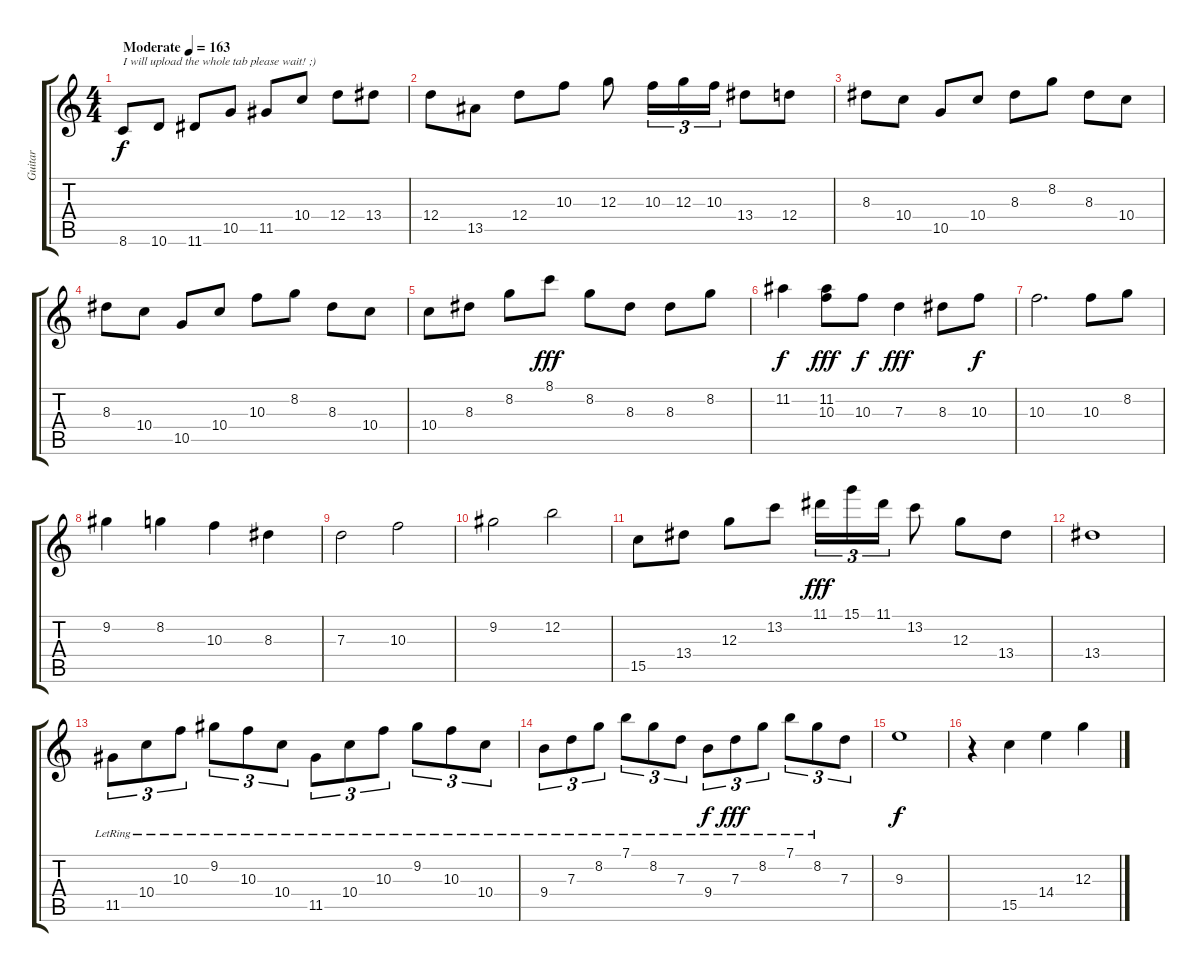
\track ("Guitar" "Guitar") {instrument acousticguitarnylon}
\staff {score tabs}
\tuning (E4 B3 G3 D3 A2 E2) {hide}
\ts (4 4)
\tempo (163 "Moderate")
\clef g2
\ks c
8.6.8{txt "I will upload the whole tab please wait! ;)" dy f instrument acousticguitarnylon} 10.6.8 11.6.8 10.5.8 11.5.8 10.4.8 12.4.8 13.4.8 |
12.4.8 13.5.8 12.4.8 10.3.8 12.3.8 10.3.16{tu (3 2)} 12.3.16{tu (3 2)} 10.3.16{tu (3 2)} 13.4.8 12.4.8 |
8.3.8 10.4.8 10.5.8 10.4.8 8.3.8 8.2.8 8.3.8 10.4.8 |
8.3.8 10.4.8 10.5.8 10.4.8 10.3.8 8.2.8 8.3.8 10.4.8 |
10.4.8 8.3.8 8.2.8 8.1.8{dy fff} 8.2.8 8.3.8 8.3.8 8.2.8 |
11.2.4{dy f} (11.2 10.3).8{dy fff} 10.3.8{dy f} 7.3.4{dy fff} 8.3.8 10.3.8{dy f} |
10.3.2{d} 10.3.8 8.2.8 |
9.2.4 8.2.4 10.3.4 8.3.4 |
7.3.2 10.3.2 |
9.2.2 12.2.2 |
15.5.8 13.4.8 12.3.8 13.2.8 11.1.16{tu (3 2) dy fff} 15.1.16{tu (3 2)} 11.1.16{tu (3 2)} 13.2.8 12.3.8 13.4.8 |
13.4.1 |
11.5{lr}.8{tu (3 2)} 10.4{lr}.8{tu (3 2)} 10.3{lr}.8{tu (3 2)} 9.2{lr}.8{tu (3 2)} 10.3{lr}.8{tu (3 2)} 10.4{lr}.8{tu (3 2)} 11.5{lr}.8{tu (3 2)} 10.4{lr}.8{tu (3 2)} 10.3{lr}.8{tu (3 2)} 9.2{lr}.8{tu (3 2)} 10.3{lr}.8{tu (3 2)} 10.4{lr}.8{tu (3 2)} |
9.4{lr}.8{tu (3 2)} 7.3{lr}.8{tu (3 2)} 8.2{lr}.8{tu (3 2)} 7.1{lr}.8{tu (3 2)} 8.2{lr}.8{tu (3 2)} 7.3{lr}.8{tu (3 2)} 9.4{lr}.8{tu (3 2) dy f} 7.3{lr}.8{tu (3 2) dy fff} 8.2{lr}.8{tu (3 2)} 7.1{lr}.8{tu (3 2)} 8.2{lr}.8{tu (3 2)} 7.3.8{tu (3 2)} |
9.3.1{dy f} |
r.4{volume 16 instrument electricguitarclean} 15.5.4 14.4.4 12.3.4
